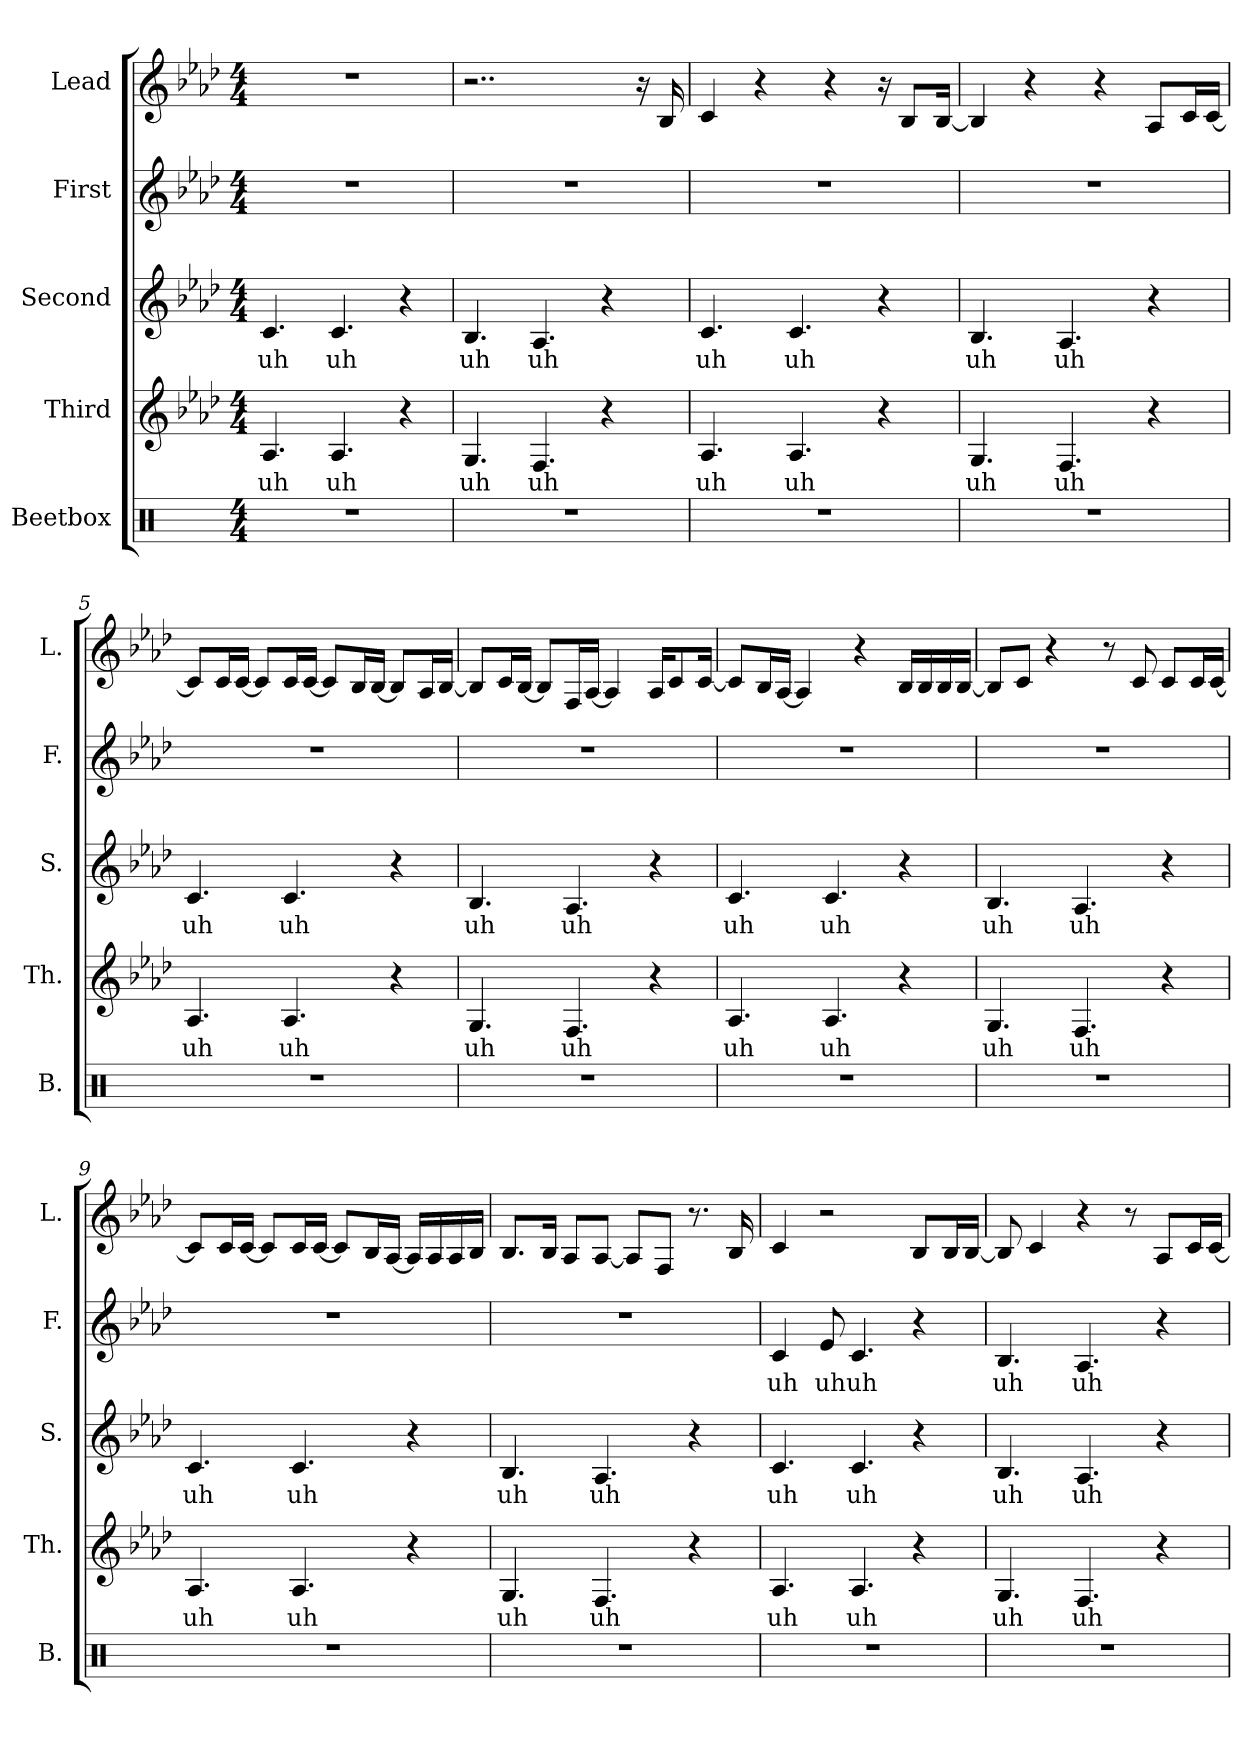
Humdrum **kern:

**kern	**kern	**text	**kern	**text	**kern	**text	**kern
*part5	*part4	*part4	*part3	*part3	*part2	*part2	*part1
*staff5	*staff4	*staff4	*staff3	*staff3	*staff2	*staff2	*staff1
*I"Beetbox	*I"Third	*	*I"Second	*	*I"First	*	*I"Lead
*I'B.	*I'Th.	*	*I'S.	*	*I'F.	*	*I'L.
*clefX	*clefG2	*	*clefG2	*	*clefG2	*	*clefG2
*k[]	*k[b-e-a-d-]	*	*k[b-e-a-d-]	*	*k[b-e-a-d-]	*	*k[b-e-a-d-]
*M4/4	*M4/4	*	*M4/4	*	*M4/4	*	*M4/4
*MM80	*MM80	*	*MM80	*	*MM80	*	*MM80
=1	=1	=1	=1	=1	=1	=1	=1
1r	4.A-/	uh	4.c/	uh	1r	.	1r
.	4.A-/	uh	4.c/	uh	.	.	.
.	4r	.	4r	.	.	.	.
=2	=2	=2	=2	=2	=2	=2	=2
1r	4.G/	uh	4.B-/	uh	1r	.	2..r
.	4.F/	uh	4.A-/	uh	.	.	.
.	4r	.	4r	.	.	.	.
.	.	.	.	.	.	.	16r
.	.	.	.	.	.	.	16B-/
=3	=3	=3	=3	=3	=3	=3	=3
1r	4.A-/	uh	4.c/	uh	1r	.	4c/
.	.	.	.	.	.	.	4r
.	4.A-/	uh	4.c/	uh	.	.	.
.	.	.	.	.	.	.	4r
.	4r	.	4r	.	.	.	16r
.	.	.	.	.	.	.	8B-/L
.	.	.	.	.	.	.	[16B-/Jk
=4	=4	=4	=4	=4	=4	=4	=4
1r	4.G/	uh	4.B-/	uh	1r	.	4B-/]
.	.	.	.	.	.	.	4r
.	4.F/	uh	4.A-/	uh	.	.	.
.	.	.	.	.	.	.	4r
.	4r	.	4r	.	.	.	8A-/L
.	.	.	.	.	.	.	16c/L
.	.	.	.	.	.	.	[16c/JJ
!!LO:LB:g=z
=5	=5	=5	=5	=5	=5	=5	=5
1r	4.A-/	uh	4.c/	uh	1r	.	8c/L]
.	.	.	.	.	.	.	16c/L
.	.	.	.	.	.	.	[16c/JJ
.	.	.	.	.	.	.	8c/L]
.	4.A-/	uh	4.c/	uh	.	.	16c/L
.	.	.	.	.	.	.	[16c/JJ
.	.	.	.	.	.	.	8c/L]
.	.	.	.	.	.	.	16B-/L
.	.	.	.	.	.	.	[16B-/JJ
.	4r	.	4r	.	.	.	8B-/L]
.	.	.	.	.	.	.	16A-/L
.	.	.	.	.	.	.	[16B-/JJ
=6	=6	=6	=6	=6	=6	=6	=6
1r	4.G/	uh	4.B-/	uh	1r	.	8B-/L]
.	.	.	.	.	.	.	16c/L
.	.	.	.	.	.	.	[16B-/JJ
.	.	.	.	.	.	.	8B-/L]
.	4.F/	uh	4.A-/	uh	.	.	16F/L
.	.	.	.	.	.	.	[16A-/JJ
.	.	.	.	.	.	.	4A-/]
.	4r	.	4r	.	.	.	16A-/KL
.	.	.	.	.	.	.	8c/
.	.	.	.	.	.	.	[16c/Jk
=7	=7	=7	=7	=7	=7	=7	=7
1r	4.A-/	uh	4.c/	uh	1r	.	8c/L]
.	.	.	.	.	.	.	16B-/L
.	.	.	.	.	.	.	[16A-/JJ
.	.	.	.	.	.	.	4A-/]
.	4.A-/	uh	4.c/	uh	.	.	.
.	.	.	.	.	.	.	4r
.	4r	.	4r	.	.	.	16B-/LL
.	.	.	.	.	.	.	16B-/
.	.	.	.	.	.	.	16B-/
.	.	.	.	.	.	.	[16B-/JJ
!!LO:PB:g=z
=8	=8	=8	=8	=8	=8	=8	=8
1r	4.G/	uh	4.B-/	uh	1r	.	8B-/L]
.	.	.	.	.	.	.	8c/J
.	.	.	.	.	.	.	4r
.	4.F/	uh	4.A-/	uh	.	.	.
.	.	.	.	.	.	.	8r
.	.	.	.	.	.	.	8c/
.	4r	.	4r	.	.	.	8c/L
.	.	.	.	.	.	.	16c/L
.	.	.	.	.	.	.	[16c/JJ
=9	=9	=9	=9	=9	=9	=9	=9
1r	4.A-/	uh	4.c/	uh	1r	.	8c/L]
.	.	.	.	.	.	.	16c/L
.	.	.	.	.	.	.	[16c/JJ
.	.	.	.	.	.	.	8c/L]
.	4.A-/	uh	4.c/	uh	.	.	16c/L
.	.	.	.	.	.	.	[16c/JJ
.	.	.	.	.	.	.	8c/L]
.	.	.	.	.	.	.	16B-/L
.	.	.	.	.	.	.	[16A-/JJ
.	4r	.	4r	.	.	.	16A-/LL]
.	.	.	.	.	.	.	16A-/
.	.	.	.	.	.	.	16A-/
.	.	.	.	.	.	.	16B-/JJ
=10	=10	=10	=10	=10	=10	=10	=10
1r	4.G/	uh	4.B-/	uh	1r	.	8.B-/L
.	.	.	.	.	.	.	16B-/Jk
.	.	.	.	.	.	.	8A-/L
.	4.F/	uh	4.A-/	uh	.	.	[8A-/J
.	.	.	.	.	.	.	8A-/L]
.	.	.	.	.	.	.	8F/J
.	4r	.	4r	.	.	.	8.r
.	.	.	.	.	.	.	16B-/
!!LO:LB:g=z
=11	=11	=11	=11	=11	=11	=11	=11
1r	4.A-/	uh	4.c/	uh	4c/	uh	4c/
.	.	.	.	.	8e-/	uh	2r
.	4.A-/	uh	4.c/	uh	4.c/	uh	.
.	4r	.	4r	.	4r	.	8B-/L
.	.	.	.	.	.	.	16B-/L
.	.	.	.	.	.	.	[16B-/JJ
=12	=12	=12	=12	=12	=12	=12	=12
1r	4.G/	uh	4.B-/	uh	4.B-/	uh	8B-/]
.	.	.	.	.	.	.	4c/
.	4.F/	uh	4.A-/	uh	4.A-/	uh	4r
.	.	.	.	.	.	.	8r
.	4r	.	4r	.	4r	.	8A-/L
.	.	.	.	.	.	.	16c/L
.	.	.	.	.	.	.	[16c/JJ
=	=	=	=	=	=	=	=
*-	*-	*-	*-	*-	*-	*-	*-
